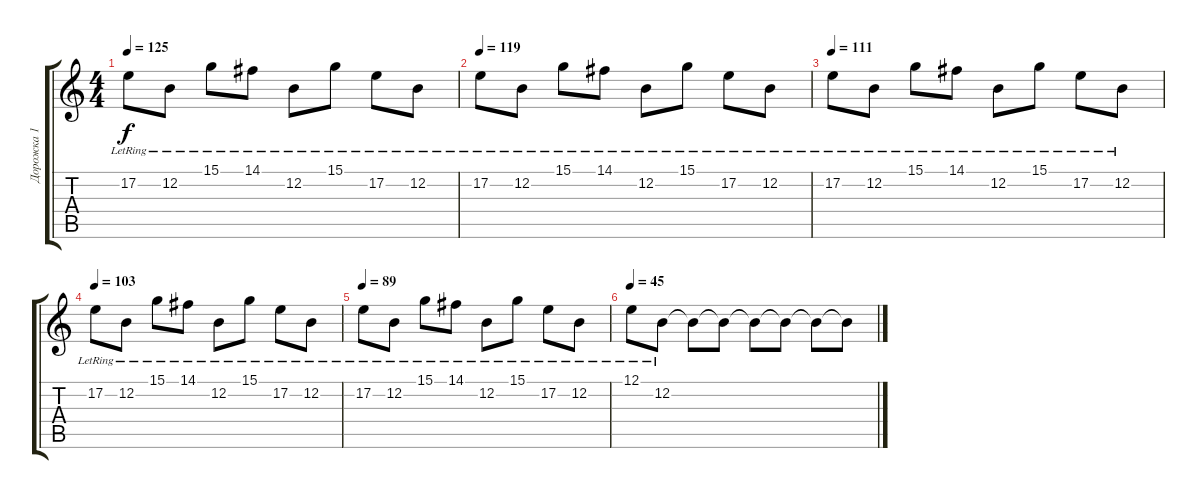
\track ("Дорожка 1" "Дорожка 1") {instrument vibraphone}
\staff {score tabs}
\tuning (E4 B3 G3 D3 A2 E2) {hide}
\ts (4 4)
\tempo 125
\clef g2
\ks c
17.2{lr}.8{dy f} 12.2{lr}.8 15.1{lr}.8 14.1{lr}.8 12.2{lr}.8 15.1{lr}.8 17.2{lr}.8 12.2{lr}.8 |
\tempo 119
17.2{lr}.8 12.2{lr}.8 15.1{lr}.8 14.1{lr}.8 12.2{lr}.8 15.1{lr}.8 17.2{lr}.8 12.2{lr}.8 |
\tempo 111
17.2{lr}.8 12.2{lr}.8 15.1{lr}.8 14.1{lr}.8 12.2{lr}.8 15.1{lr}.8 17.2{lr}.8 12.2{lr}.8 |
\tempo 103
17.2{lr}.8 12.2{lr}.8 15.1{lr}.8 14.1{lr}.8 12.2{lr}.8 15.1{lr}.8 17.2{lr}.8 12.2{lr}.8 |
\tempo 89
17.2{lr}.8 12.2{lr}.8 15.1{lr}.8 14.1{lr}.8 12.2{lr}.8 15.1{lr}.8 17.2{lr}.8 12.2{lr}.8 |
\tempo 45
12.1{lr}.8 12.2{lr}.8 12.2{t}.8 12.2{t}.8 12.2{t}.8 12.2{t}.8 12.2{t}.8 12.2{t}.8
